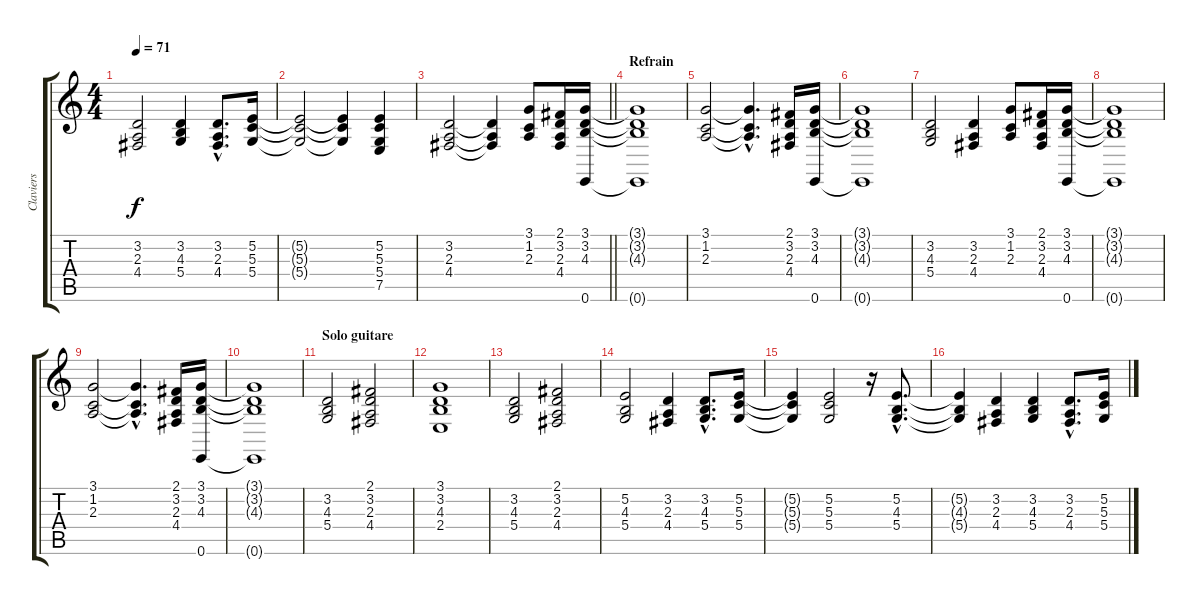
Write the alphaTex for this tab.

\track ("Claviers" "Claviers") {instrument synthstrings2}
\staff {score tabs}
\tuning (E4 B3 G3 D3 A2 E2) {hide}
\ts (4 4)
\tempo 71
\clef g2
\ks c
(3.2 2.3 4.4).2{dy f} (3.2 4.3 5.4).4 (3.2{hac} 2.3{hac} 4.4{hac}).8{d} (5.2 5.3 5.4).16 |
(5.2{t} 5.3{t} 5.4{t}).2 (5.2{t} 5.3{t} 5.4{t}).4 (5.2 5.3 5.4 7.5).4 |
\barLineRight lightlight
(3.2 2.3 4.4).2 (3.2{t} 2.3{t} 4.4{t}).4 (3.1 1.2 2.3).8 (2.1 3.2 2.3 4.4).16 (3.1 3.2 4.3 0.6).16 |
\section ("" "Refrain")
(3.1{t} 3.2{t} 4.3{t} 0.6{t}).1 |
(3.1 1.2 2.3).2 (3.1{hac t} 1.2{hac t} 2.3{hac t}).4{d} (2.1 3.2 2.3 4.4).16 (3.1 3.2 4.3 0.6).16 |
(3.1{t} 3.2{t} 4.3{t} 0.6{t}).1 |
(3.2 4.3 5.4).2 (3.2 2.3 4.4).4 (3.1 1.2 2.3).8 (2.1 3.2 2.3 4.4).16 (3.1 3.2 4.3 0.6).16 |
(3.1{t} 3.2{t} 4.3{t} 0.6{t}).1 |
(3.1 1.2 2.3).2 (3.1{hac t} 1.2{hac t} 2.3{hac t}).4{d} (2.1 3.2 2.3 4.4).16 (3.1 3.2 4.3 0.6).16 |
(3.1{t} 3.2{t} 4.3{t} 0.6{t}).1 |
\section ("" "Solo guitare")
(3.2 4.3 5.4).2 (2.1 3.2 2.3 4.4).2 |
(3.1 3.2 4.3 2.4).1 |
(3.2 4.3 5.4).2 (2.1 3.2 2.3 4.4).2 |
(5.2 4.3 5.4).2 (3.2 2.3 4.4).4 (3.2{hac} 4.3{hac} 5.4{hac}).8{d} (5.2 5.3 5.4).16 |
(5.2{t} 5.3{t} 5.4{t}).4 (5.2 5.3 5.4).2 r.16 (5.2{hac} 4.3{hac} 5.4{hac}).8{d} |
(5.2{t} 4.3{t} 5.4{t}).4 (3.2 2.3 4.4).4 (3.2 4.3 5.4).4 (3.2{hac} 2.3{hac} 4.4{hac}).8{d} (5.2 5.3 5.4).16
